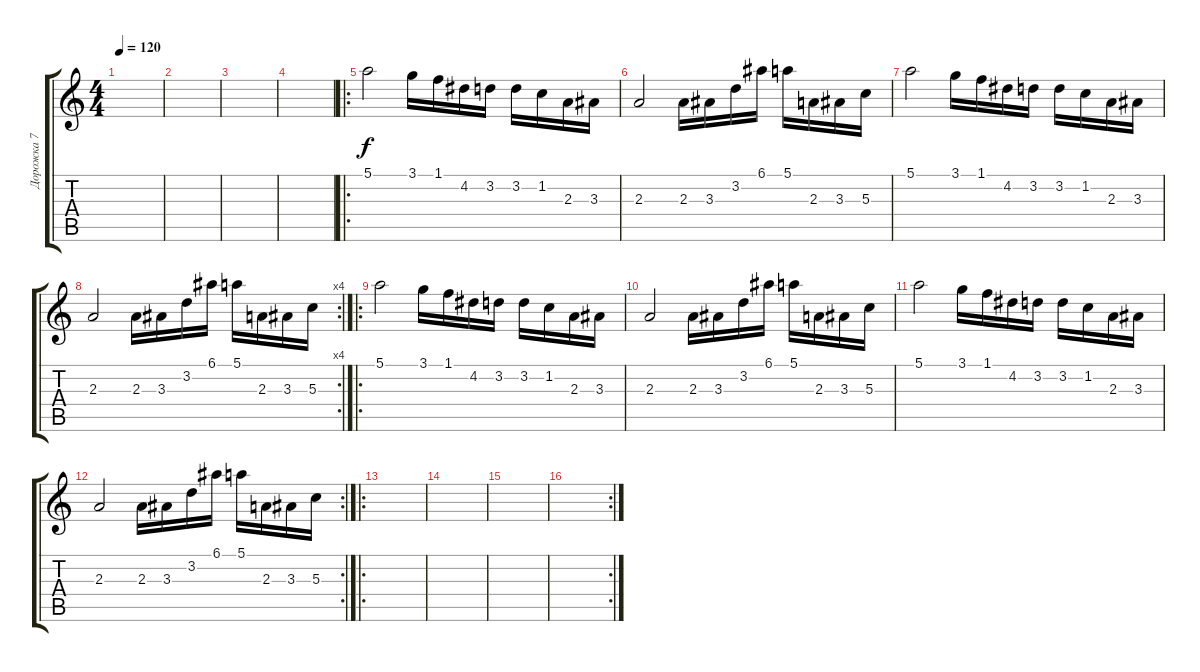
\track ("Дорожка 7" "Дорожка 7") {instrument distortionguitar}
\staff {score tabs}
\tuning (E4 B3 G3 D3 A2 E2) {hide}
\ts (4 4)
\tempo 120
\clef g2
\ks c
|
|
|
|
\ro
5.1.2 3.1.16 1.1.16 4.2.16 3.2.16 3.2.16 1.2.16 2.3.16 3.3.16 |
2.3.2 2.3.16 3.3.16 3.2.16 6.1.16 5.1.16 2.3.16 3.3.16 5.3.16 |
5.1.2 3.1.16 1.1.16 4.2.16 3.2.16 3.2.16 1.2.16 2.3.16 3.3.16 |
\rc 4
2.3.2 2.3.16 3.3.16 3.2.16 6.1.16 5.1.16 2.3.16 3.3.16 5.3.16 |
\ro
5.1.2 3.1.16 1.1.16 4.2.16 3.2.16 3.2.16 1.2.16 2.3.16 3.3.16 |
2.3.2 2.3.16 3.3.16 3.2.16 6.1.16 5.1.16 2.3.16 3.3.16 5.3.16 |
5.1.2 3.1.16 1.1.16 4.2.16 3.2.16 3.2.16 1.2.16 2.3.16 3.3.16 |
\rc 2
2.3.2 2.3.16 3.3.16 3.2.16 6.1.16 5.1.16 2.3.16 3.3.16 5.3.16 |
\ro
|
|
|
\rc 2
